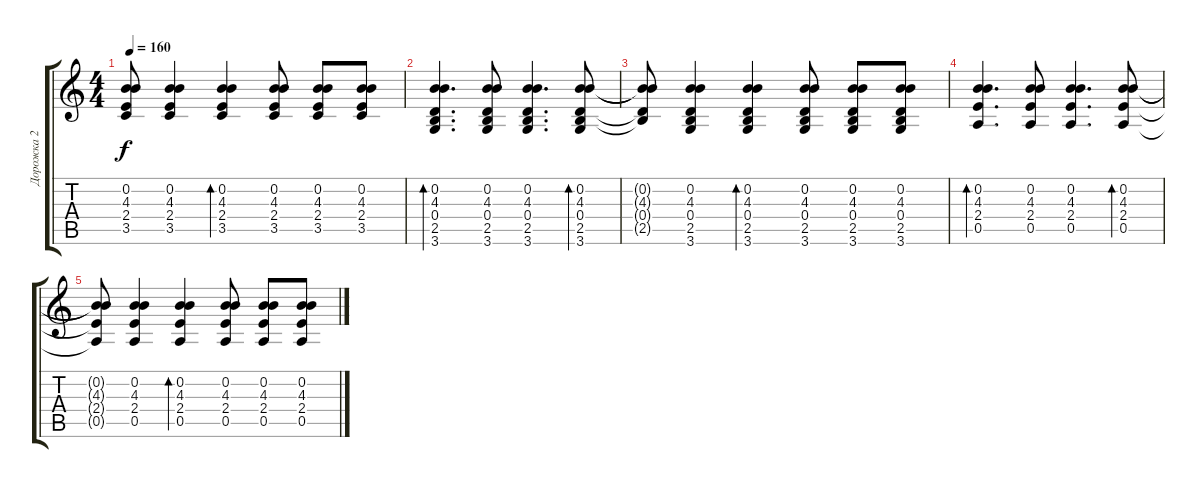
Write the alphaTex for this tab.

\track ("Дорожка 2" "Дорожка 2") {instrument acousticguitarnylon}
\staff {score tabs}
\tuning (E4 B3 G3 D3 A2 E2) {hide}
\ts (4 4)
\tempo 160
\clef g2
\ks c
(0.2{t} 4.3{t} 2.4{t} 3.5{t}).8{dy f} (0.2 4.3 2.4 3.5).4 (0.2 4.3 2.4 3.5).4{bd 60} (0.2 4.3 2.4 3.5).8 (0.2 4.3 2.4 3.5).8 (0.2 4.3 2.4 3.5).8 |
(0.2 4.3 0.4 2.5 3.6).4{d bd 60} (0.2 4.3 0.4 2.5 3.6).8 (0.2 4.3 0.4 2.5 3.6).4{d} (0.2 4.3 0.4 2.5 3.6).8{bd 60} |
(0.2{t} 4.3{t} 0.4{t} 2.5{t}).8 (0.2 4.3 0.4 2.5 3.6).4 (0.2 4.3 0.4 2.5 3.6).4{bd 60} (0.2 4.3 0.4 2.5 3.6).8 (0.2 4.3 0.4 2.5 3.6).8 (0.2 4.3 0.4 2.5 3.6).8 |
(0.2 4.3 2.4 0.5).4{d bd 60} (0.2 4.3 2.4 0.5).8 (0.2 4.3 2.4 0.5).4{d} (0.2 4.3 2.4 0.5).8{bd 60} |
(0.2{t} 4.3{t} 2.4{t} 0.5{t}).8 (0.2 4.3 2.4 0.5).4 (0.2 4.3 2.4 0.5).4{bd 60} (0.2 4.3 2.4 0.5).8 (0.2 4.3 2.4 0.5).8 (0.2 4.3 2.4 0.5).8
